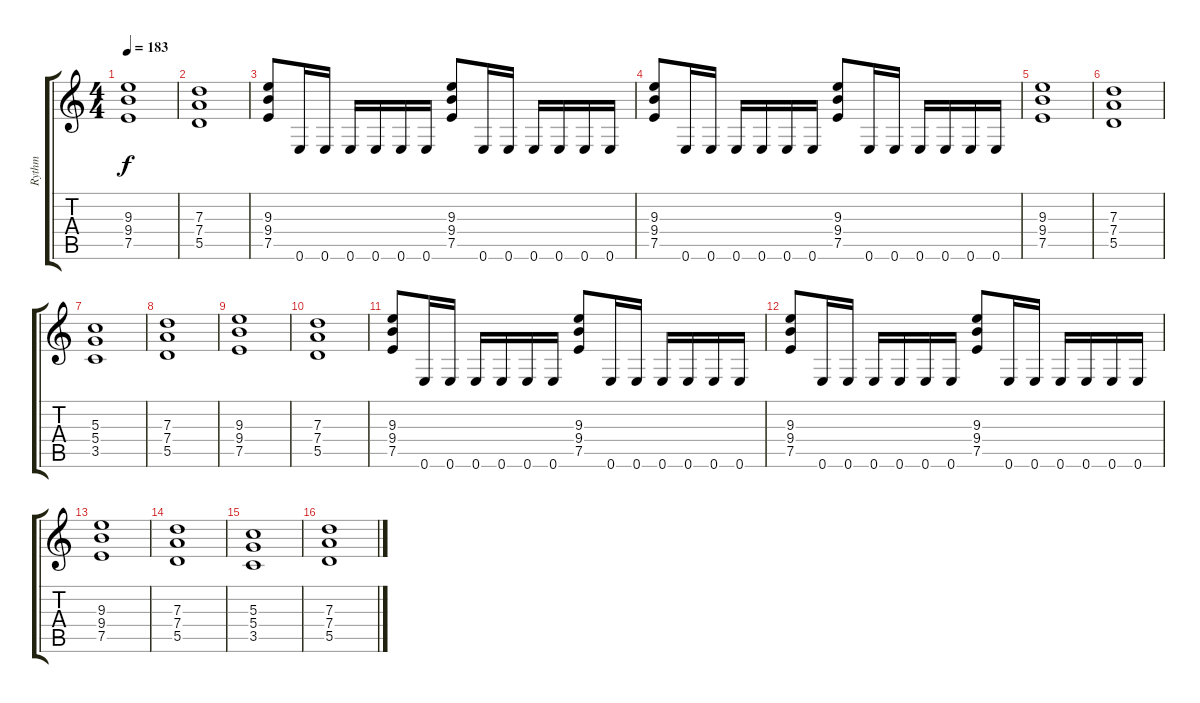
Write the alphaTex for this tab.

\track ("Rythm " "Rythm ") {instrument distortionguitar}
\staff {score tabs}
\tuning (E4 B3 G3 D3 A2 E2) {hide}
\ts (4 4)
\tempo 183
\clef g2
\ks c
(9.3 9.4 7.5).1{dy f} |
(7.3 7.4 5.5).1 |
(9.3 9.4 7.5).8 0.6.16 0.6.16 0.6.16 0.6.16 0.6.16 0.6.16 (9.3 9.4 7.5).8 0.6.16 0.6.16 0.6.16 0.6.16 0.6.16 0.6.16 |
(9.3 9.4 7.5).8 0.6.16 0.6.16 0.6.16 0.6.16 0.6.16 0.6.16 (9.3 9.4 7.5).8 0.6.16 0.6.16 0.6.16 0.6.16 0.6.16 0.6.16 |
(9.3 9.4 7.5).1 |
(7.3 7.4 5.5).1 |
(5.3 5.4 3.5).1 |
(7.3 7.4 5.5).1 |
(9.3 9.4 7.5).1 |
(7.3 7.4 5.5).1 |
(9.3 9.4 7.5).8 0.6.16 0.6.16 0.6.16 0.6.16 0.6.16 0.6.16 (9.3 9.4 7.5).8 0.6.16 0.6.16 0.6.16 0.6.16 0.6.16 0.6.16 |
(9.3 9.4 7.5).8 0.6.16 0.6.16 0.6.16 0.6.16 0.6.16 0.6.16 (9.3 9.4 7.5).8 0.6.16 0.6.16 0.6.16 0.6.16 0.6.16 0.6.16 |
(9.3 9.4 7.5).1 |
(7.3 7.4 5.5).1 |
(5.3 5.4 3.5).1 |
(7.3 7.4 5.5).1
